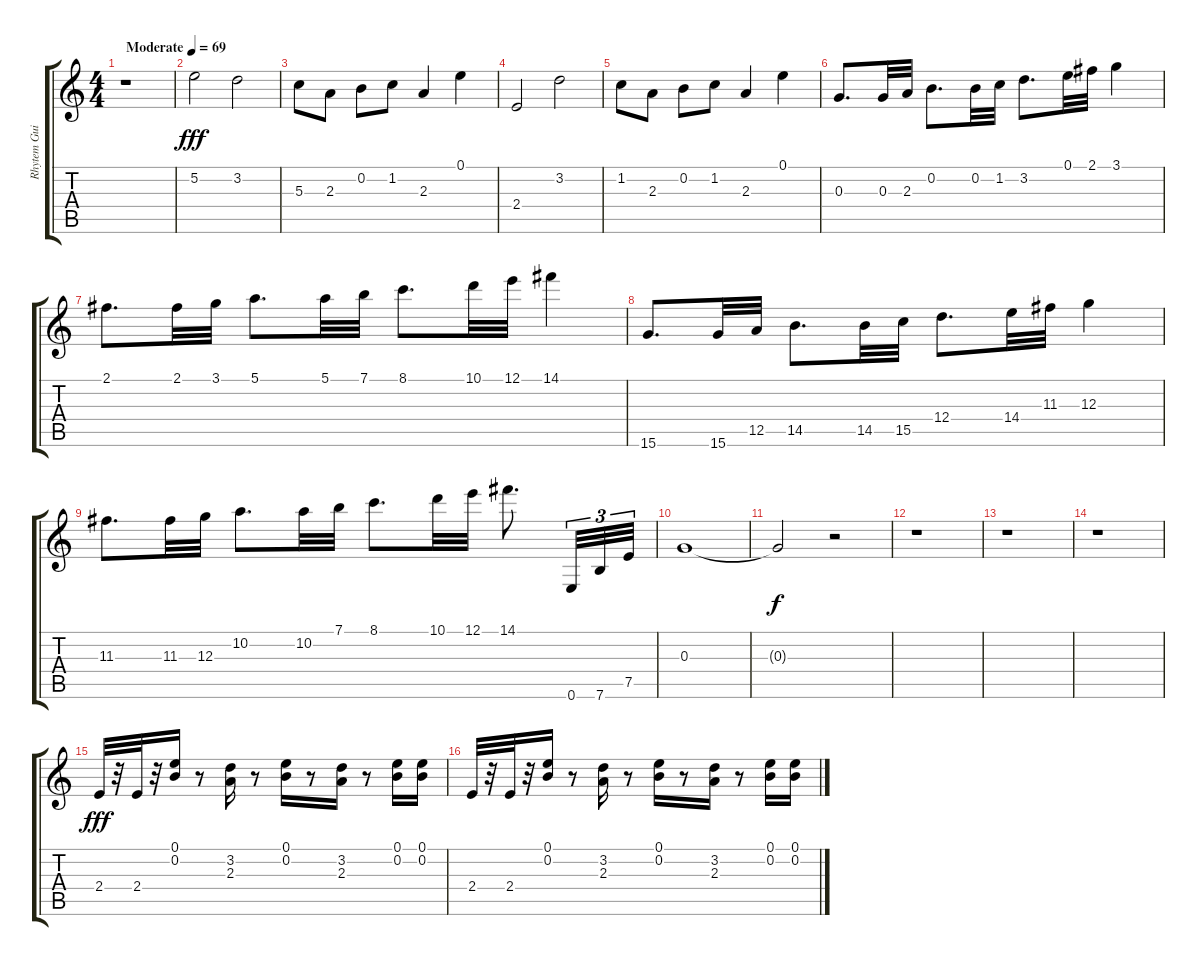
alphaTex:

\track ("Rhytem Guitar" "Rhytem Gui") {instrument overdrivenguitar}
\staff {score tabs}
\tuning (E4 B3 G3 D3 A2 E2) {hide}
\ts (4 4)
\tempo (69 "Moderate")
\clef g2
\ks c
r.1{dy fff instrument overdrivenguitar} |
5.2.2 3.2.2 |
5.3.8 2.3.8 0.2.8 1.2.8 2.3.4 0.1.4 |
2.4.2 3.2.2 |
1.2.8 2.3.8 0.2.8 1.2.8 2.3.4 0.1.4 |
0.3.8{d} 0.3.32 2.3.32 0.2.8{d} 0.2.32 1.2.32 3.2.8{d} 0.1.32 2.1.32 3.1.4 |
2.1.8{d} 2.1.32 3.1.32 5.1.8{d} 5.1.32 7.1.32 8.1.8{d} 10.1.32 12.1.32 14.1.4 |
15.6.8{d} 15.6.32 12.5.32 14.5.8{d} 14.5.32 15.5.32 12.4.8{d} 14.4.32 11.3.32 12.3.4 |
11.3.8{d} 11.3.32 12.3.32 10.2.8{d} 10.2.32 7.1.32 8.1.8{d} 10.1.32 12.1.32 14.1.8{d} 0.6.32{tu (3 2)} 7.6.32{tu (3 2)} 7.5.32{tu (3 2)} |
0.3.1 |
0.3{t}.2{dy f} r.2 |
r.1 |
r.1 |
r.1 |
2.4.32{dy fff volume 9} r.32 2.4.32 r.32 (0.1 0.2).16 r.8 (3.2 2.3).16 r.8 (0.1 0.2).16 r.8 (3.2 2.3).16 r.8 (0.1 0.2).16 (0.1 0.2).16 |
2.4.32 r.32 2.4.32 r.32 (0.1 0.2).16 r.8 (3.2 2.3).16 r.8 (0.1 0.2).16 r.8 (3.2 2.3).16 r.8 (0.1 0.2).16 (0.1 0.2).16
